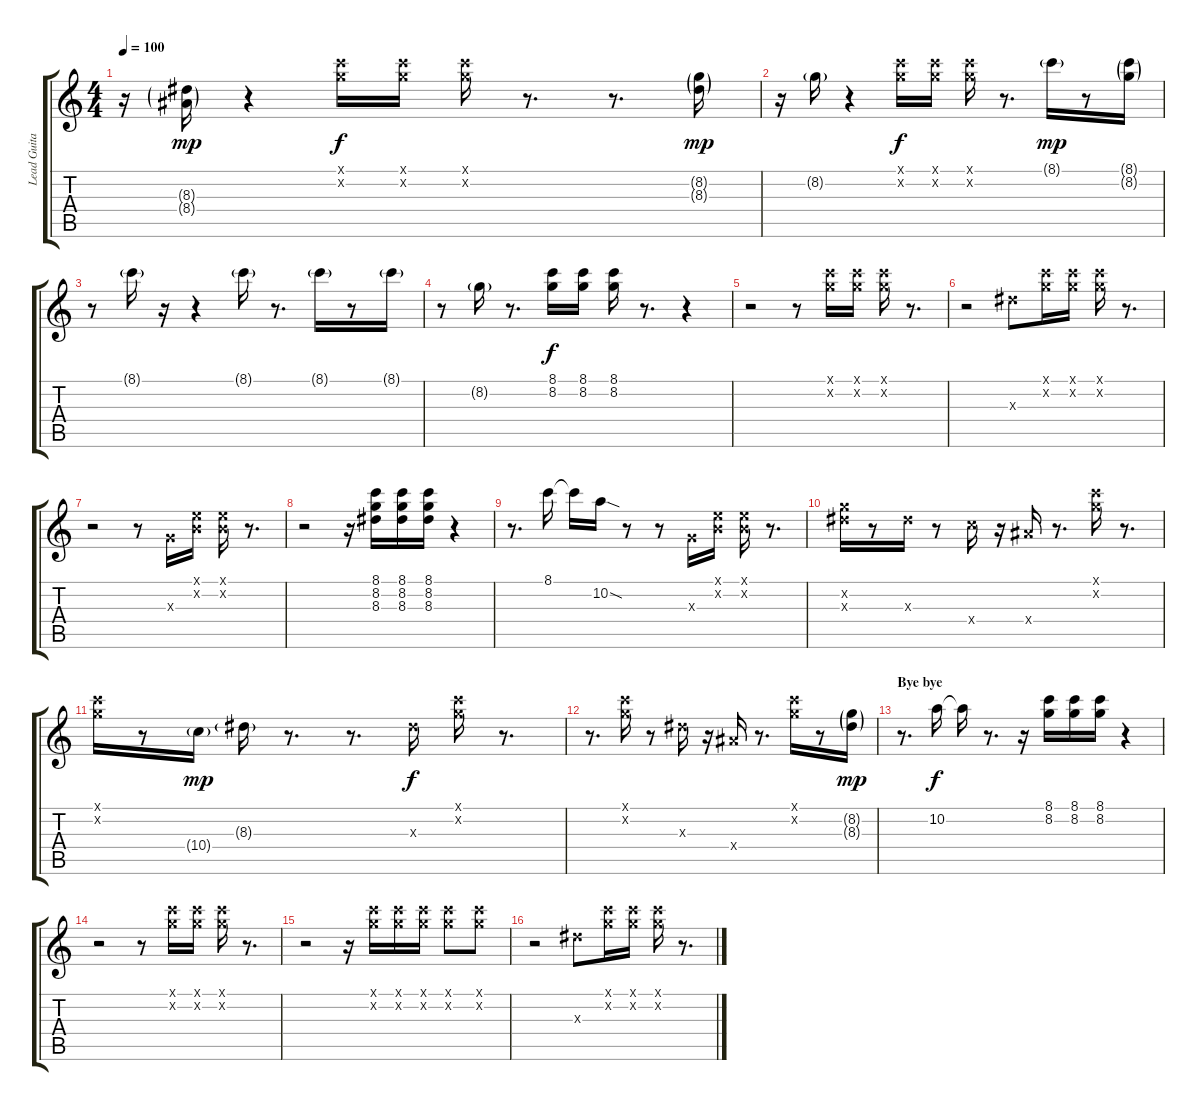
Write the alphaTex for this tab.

\track ("Lead Guitar (Keith)" "Lead Guita") {instrument electricguitarjazz}
\staff {score tabs}
\tuning (E4 B3 G3 D3 A2 E2) {hide}
\ts (4 4)
\tempo 100
\clef g2
\ks c
r.16{dy f} (8.3{g} 8.4{g}).16{dy mp} r.4 (8.1{x} 8.2{x}).16{dy f} (8.1{x} 8.2{x}).16 (8.1{x} 8.2{x}).16 r.8{d} r.8{d} (8.2{g} 8.3{g}).16{dy mp} |
r.16 8.2{g}.16 r.4 (8.1{x} 8.2{x}).16{dy f} (8.1{x} 8.2{x}).16 (8.1{x} 8.2{x}).16 r.8{d} 8.1{g}.16{dy mp} r.8 (8.1{g} 8.2{g}).16 |
r.8 8.1{g}.16 r.16 r.4 8.1{g}.16 r.8{d} 8.1{g}.16 r.8 8.1{g}.16 |
r.8 8.2{g}.16 r.8{d} (8.1 8.2).16{dy f} (8.1 8.2).16 (8.1 8.2).16 r.8{d} r.4 |
r.2 r.8 (8.1{x} 8.2{x}).16 (8.1{x} 8.2{x}).16 (8.1{x} 8.2{x}).16 r.8{d} |
r.2 8.3{x}.8 (8.1{x} 8.2{x}).16 (8.1{x} 8.2{x}).16 (8.1{x} 8.2{x}).16 r.8{d} |
r.2 r.8 0.3{x}.16 (0.1{x} 0.2{x}).16 (0.1{x} 0.2{x}).16 r.8{d} |
r.2 r.16 (8.1 8.2 8.3).16 (8.1 8.2 8.3).16 (8.1 8.2 8.3).16 r.4 |
r.8{d} 8.1.16 8.1{t}.16 10.2{sod}.16 r.8 r.8 0.3{x}.16 (0.1{x} 0.2{x}).16 (0.1{x} 0.2{x}).16 r.8{d} |
(8.2{x} 8.3{x}).16 r.8 8.3{x}.16 r.8 10.4{x}.16 r.16 8.4{x}.16 r.8{d} (8.1{x} 8.2{x}).16 r.8{d} |
(8.1{x} 8.2{x}).16 r.8 10.4{g}.16{dy mp} 8.3{g}.16 r.8{d} r.8{d} 8.3{x}.16{dy f} (8.1{x} 8.2{x}).16 r.8{d} |
r.8{d} (8.1{x} 8.2{x}).16 r.8 8.3{x}.16 r.16 8.4{x}.16 r.8{d} (8.1{x} 8.2{x}).16 r.8 (8.2{g} 8.3{g}).16{dy mp} |
\section ("" "Bye bye")
r.8{d} 10.2.16{dy f} 10.2{t}.16 r.8{d} r.16 (8.1 8.2).16 (8.1 8.2).16 (8.1 8.2).16 r.4 |
r.2 r.8 (8.1{x} 8.2{x}).16 (8.1{x} 8.2{x}).16 (8.1{x} 8.2{x}).16 r.8{d} |
r.2 r.16 (8.1{x} 8.2{x}).16 (8.1{x} 8.2{x}).16 (8.1{x} 8.2{x}).16 (8.1{x} 8.2{x}).8 (8.1{x} 8.2{x}).8 |
r.2 8.3{x}.8 (8.1{x} 8.2{x}).16 (8.1{x} 8.2{x}).16 (8.1{x} 8.2{x}).16 r.8{d}
